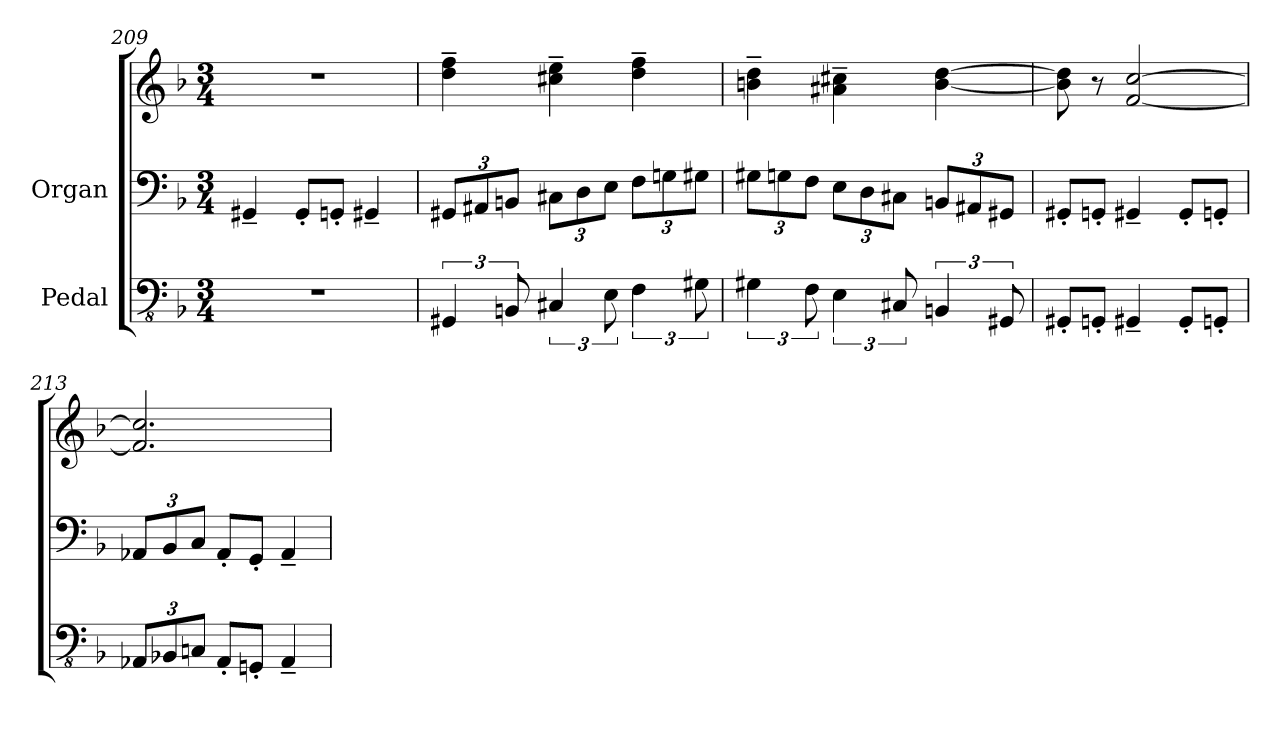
**kern	**kern	**kern
*part2	*part1	*part1
*staff3	*staff2	*staff1
*I"Pedal	*I"Organ	*
*clefFv4	*clefF4	*clefG2
*k[b-]	*k[b-]	*k[b-]
*M3/4	*M3/4	*M3/4
=209	=209	=209
2.r	4GG#X~/	2.r
.	8GG#'/L	.
.	8GGn'/J	.
.	4GG#X~/	.
=210	=210	=210
*	*Xbrackettup	*
6GGG#X/	12GG#X/L	4dd\~ 4ff\~
.	12AA#X/	.
12BBBn/	12BBn/J	.
6CC#X/	12C#X\L	4cc#X\~ 4ee\~
.	12D\	.
12EE\	12E\J	.
6FF\	12F\L	4dd\~ 4ff\~
.	12Gn\	.
12GG#X\	12G#X\J	.
!!LO:PB:g=z
=211	=211	=211
6GG#X\	12G#X\L	4bn\~ 4dd\~
.	12Gn\	.
12FF\	12F\J	.
6EE\	12E\L	4a#X\~ 4cc#X\~
.	12D\	.
12CC#X/	12C#X\J	.
6BBBn/	12BBn/L	[4b\ [4dd\
.	12AA#X/	.
12GGG#X/	12GG#X/J	.
=212	=212	=212
8GGG#X'/L	8GG#X'/L	8b\] 8dd\]
8GGGn'/J	8GGn'/J	8r
4GGG#X~/	4GG#X~/	[2f/ [2cc/
8GGG#'/L	8GG#'/L	.
8GGGn'/J	8GGn'/J	.
=213	=213	=213
*Xbrackettup	*	*
12AAA-X/L	12AA-X/L	2.f/] 2.cc/]
12BBB-X/	12BB-/	.
12CCn/J	12C/J	.
8AAA-'/L	8AA-'/L	.
8GGGn'/J	8GG'/J	.
4AAA-~/	4AA-~/	.
=	=	=
*-	*-	*-
